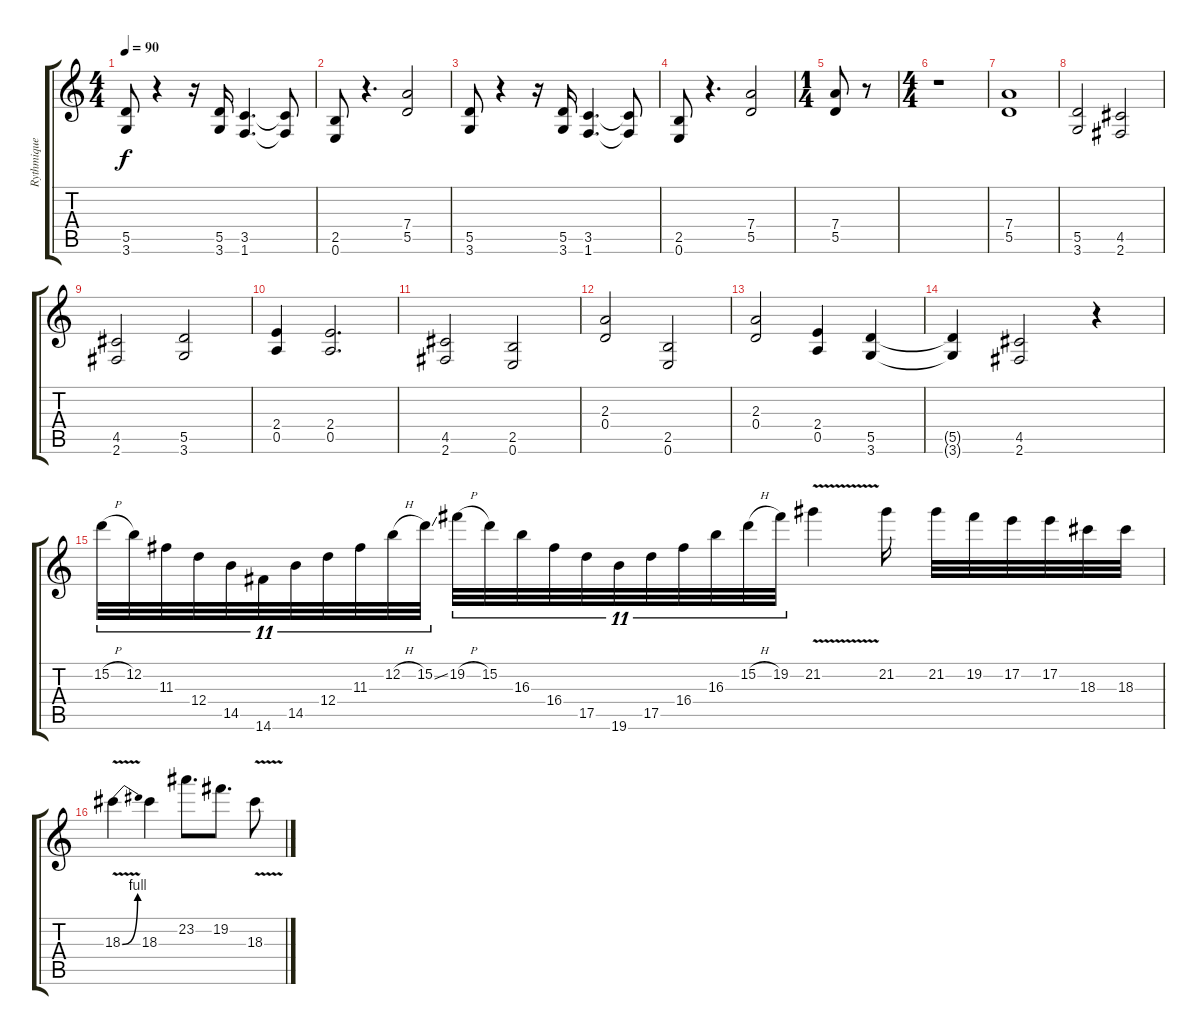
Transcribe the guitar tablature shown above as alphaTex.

\track ("Rythmique Guitar" "Rythmique ") {instrument distortionguitar}
\staff {score tabs}
\tuning (E4 B3 G3 D3 A2 E2) {hide}
\ts (4 4)
\tempo 90
\clef g2
\ks c
(5.5 3.6).8{dy f} r.4 r.16 (5.5 3.6).16 (3.5 1.6).4{d} (3.5{t} 1.6{t}).8 |
(2.5 0.6).8 r.4{d} (7.4 5.5).2 |
(5.5 3.6).8 r.4 r.16 (5.5 3.6).16 (3.5 1.6).4{d} (3.5{t} 1.6{t}).8 |
(2.5 0.6).8 r.4{d} (7.4 5.5).2 |
\ts (1 4)
(7.4 5.5).8 r.8 |
\ts (4 4)
r.1 |
(7.4 5.5).1 |
(5.5 3.6).2 (4.5 2.6).2 |
(4.5 2.6).2 (5.5 3.6).2 |
(2.4 0.5).4 (2.4 0.5).2{d} |
(4.5 2.6).2 (2.5 0.6).2 |
(2.3 0.4).2 (2.5 0.6).2 |
(2.3 0.4).2 (2.4 0.5).4 (5.5 3.6).4 |
(5.5{t} 3.6{t}).4 (4.5 2.6).2 r.4 |
15.2{h}.32{tu (11 8)} 12.2.32{tu (11 8)} 11.3.32{tu (11 8)} 12.4.32{tu (11 8)} 14.5.32{tu (11 8)} 14.6.32{tu (11 8)} 14.5.32{tu (11 8)} 12.4.32{tu (11 8)} 11.3.32{tu (11 8)} 12.2{h}.32{tu (11 8)} 15.2{ss}.32{tu (11 8)} 19.2{h}.32{tu (11 8)} 15.2.32{tu (11 8)} 16.3.32{tu (11 8)} 16.4.32{tu (11 8)} 17.5.32{tu (11 8)} 19.6.32{tu (11 8)} 17.5.32{tu (11 8)} 16.4.32{tu (11 8)} 16.3.32{tu (11 8)} 15.2{h}.32{tu (11 8)} 19.2.32{tu (11 8)} 21.2{v}.4 21.2.16 21.2.32 19.2.32 17.2.32 17.2.32 18.3.32 18.3.32 |
18.3{be (bend 0 0 60 4) v}.4 18.3.4 23.2.8{d} 19.2.8{d} 18.3{v}.8
